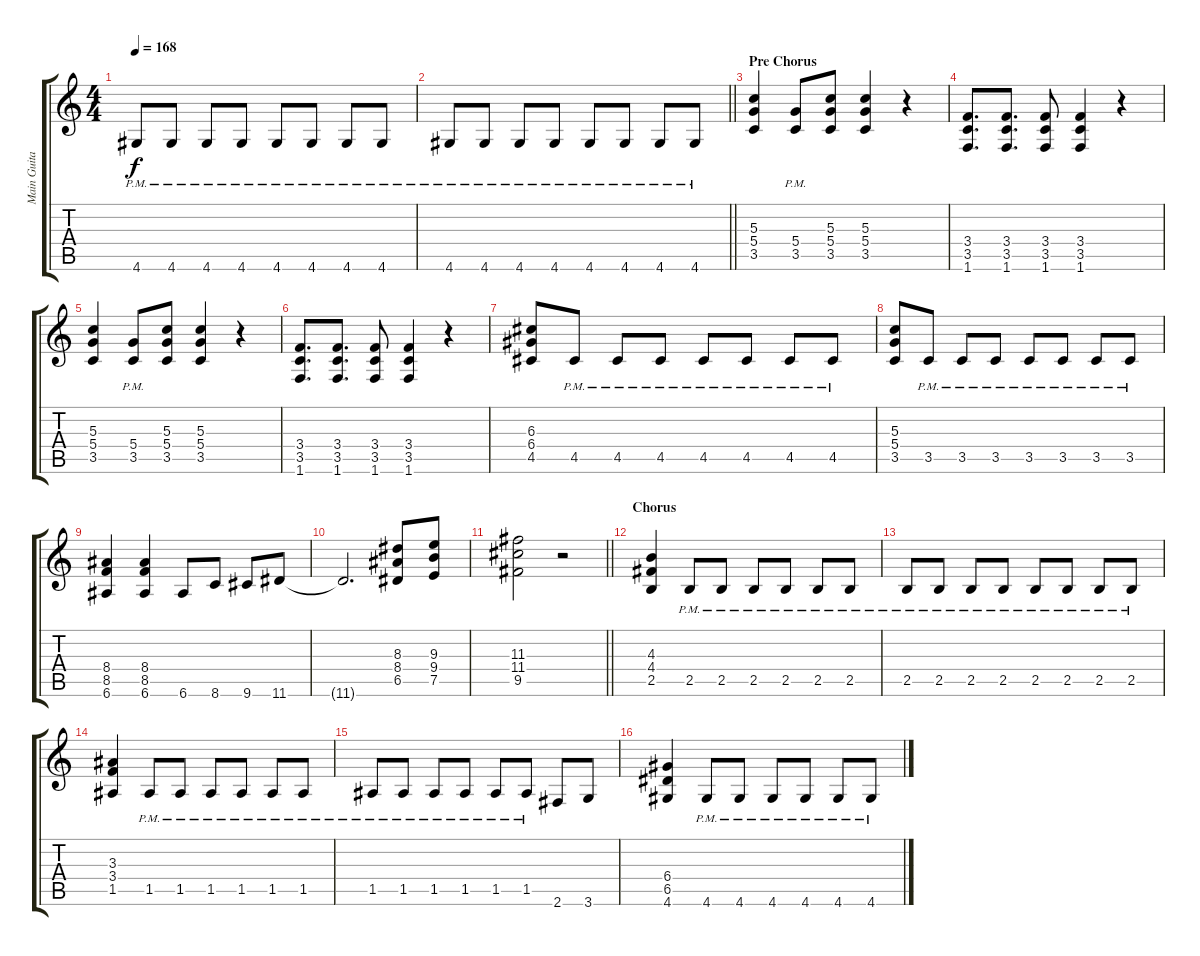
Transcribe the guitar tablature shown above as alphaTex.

\track ("Main Guitar" "Main Guita") {instrument overdrivenguitar}
\staff {score tabs}
\tuning (E4 B3 G3 D3 A2 E2) {hide}
\ts (4 4)
\tempo 168
\clef g2
\ks c
4.6{pm}.8{dy f} 4.6{pm}.8 4.6{pm}.8 4.6{pm}.8 4.6{pm}.8 4.6{pm}.8 4.6{pm}.8 4.6{pm}.8 |
\barLineRight lightlight
4.6{pm}.8 4.6{pm}.8 4.6{pm}.8 4.6{pm}.8 4.6{pm}.8 4.6{pm}.8 4.6{pm}.8 4.6{pm}.8 |
\section ("" "Pre Chorus")
(5.3 5.4 3.5).4 (5.4{pm} 3.5{pm}).8 (5.3 5.4 3.5).8 (5.3 5.4 3.5).4 r.4 |
(3.4 3.5 1.6).8{d} (3.4 3.5 1.6).8{d} (3.4 3.5 1.6).8 (3.4 3.5 1.6).4 r.4 |
(5.3 5.4 3.5).4 (5.4{pm} 3.5{pm}).8 (5.3 5.4 3.5).8 (5.3 5.4 3.5).4 r.4 |
(3.4 3.5 1.6).8{d} (3.4 3.5 1.6).8{d} (3.4 3.5 1.6).8 (3.4 3.5 1.6).4 r.4 |
(6.3 6.4 4.5).8 4.5{pm}.8 4.5{pm}.8 4.5{pm}.8 4.5{pm}.8 4.5{pm}.8 4.5{pm}.8 4.5{pm}.8 |
(5.3 5.4 3.5).8 3.5{pm}.8 3.5{pm}.8 3.5{pm}.8 3.5{pm}.8 3.5{pm}.8 3.5{pm}.8 3.5{pm}.8 |
(8.4 8.5 6.6).4 (8.4 8.5 6.6).4 6.6.8 8.6.8 9.6.8 11.6.8 |
11.6{t}.2{d} (8.3 8.4 6.5).8 (9.3 9.4 7.5).8 |
\barLineRight lightlight
(11.3 11.4 9.5).2 r.2 |
\section ("" "Chorus")
(4.3 4.4 2.5).4 2.5{pm}.8 2.5{pm}.8 2.5{pm}.8 2.5{pm}.8 2.5{pm}.8 2.5{pm}.8 |
2.5{pm}.8 2.5{pm}.8 2.5{pm}.8 2.5{pm}.8 2.5{pm}.8 2.5{pm}.8 2.5{pm}.8 2.5{pm}.8 |
(3.3 3.4 1.5).4 1.5{pm}.8 1.5{pm}.8 1.5{pm}.8 1.5{pm}.8 1.5{pm}.8 1.5{pm}.8 |
1.5{pm}.8 1.5{pm}.8 1.5{pm}.8 1.5{pm}.8 1.5{pm}.8 1.5{pm}.8 2.6.8 3.6.8 |
(6.4 6.5 4.6).4 4.6{pm}.8 4.6{pm}.8 4.6{pm}.8 4.6{pm}.8 4.6{pm}.8 4.6{pm}.8
